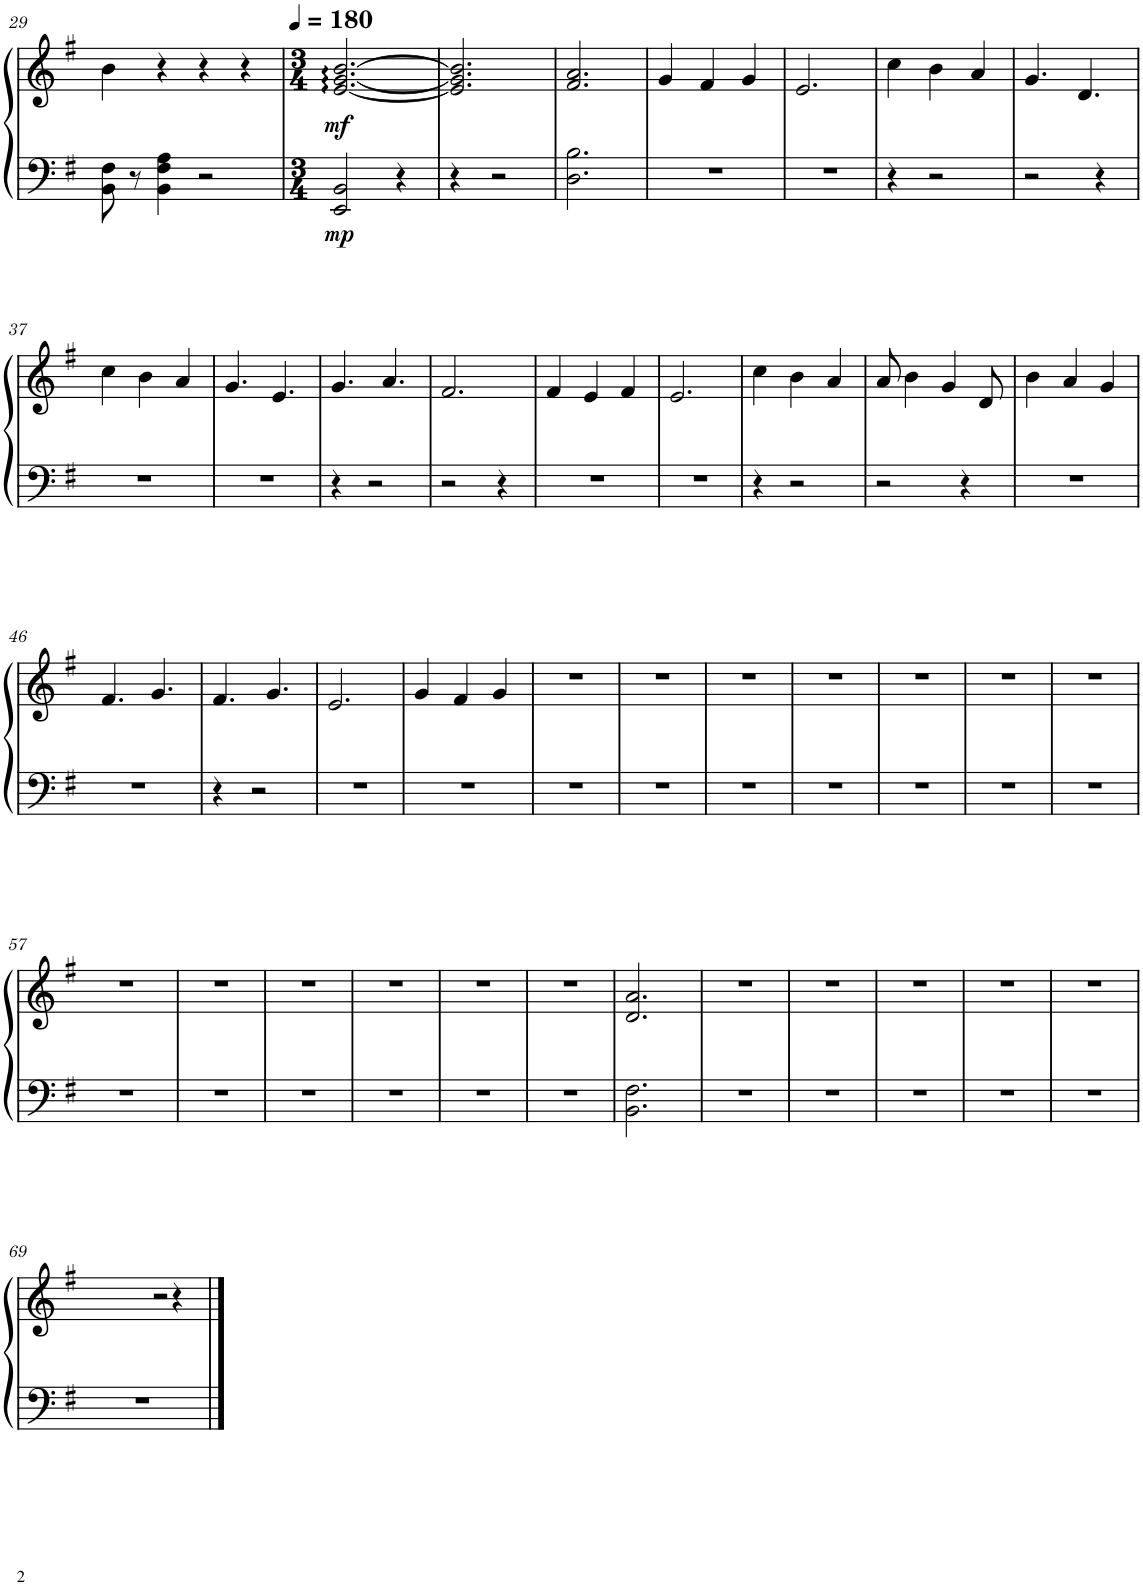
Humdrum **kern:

**kern	**kern	**dynam
*part1	*part1	*part1
*staff2	*staff1	*staff1/2
*I"Piano	*	*
*I'Pno.	*	*
!!LO:PB:g=z
*clefF4	*clefG2	*
*k[f#]	*k[f#]	*
*M4/4	*M4/4	*
=29	=29	=29
8BB\ 8F#\	4b\	.
8r	.	.
4BB\ 4F#\ 4A\	4r	.
2r	4r	.
.	4r	.
=30	=30	=30
*M3/4	*M3/4	*
*	*MM180	*
!	!	!LO:DY:b=2
!	!	!LO:DY:n=1:b
2EE/ 2BB/	[2.e/ [2.g/ [2.b/	mp mf
4r	.	.
=31	=31	=31
4r	2.e/] 2.g/] 2.b/]	.
2r	.	.
=32	=32	=32
2.D\ 2.B\	2.f#/ 2.a/	.
=33	=33	=33
2.r	4g/	.
.	4f#/	.
.	4g/	.
=34	=34	=34
2.r	2.e/	.
=35	=35	=35
4r	4cc\	.
2r	4b\	.
.	4a/	.
=36	=36	=36
2r	4.g/	.
.	4.d/	.
4r	.	.
!!LO:LB:g=z
=37	=37	=37
2.r	4cc\	.
.	4b\	.
.	4a/	.
=38	=38	=38
2.r	4.g/	.
.	4.e/	.
=39	=39	=39
4r	4.g/	.
2r	.	.
.	4.a/	.
=40	=40	=40
2r	2.f#/	.
4r	.	.
=41	=41	=41
2.r	4f#/	.
.	4e/	.
.	4f#/	.
=42	=42	=42
2.r	2.e/	.
=43	=43	=43
4r	4cc\	.
2r	4b\	.
.	4a/	.
=44	=44	=44
2r	8a/	.
.	4b\	.
.	4g/	.
4r	.	.
.	8d/	.
=45	=45	=45
2.r	4b\	.
.	4a/	.
.	4g/	.
!!LO:LB:g=z
=46	=46	=46
2.r	4.f#/	.
.	4.g/	.
=47	=47	=47
4r	4.f#/	.
2r	.	.
.	4.g/	.
=48	=48	=48
2.r	2.e/	.
=49	=49	=49
2.r	4g/	.
.	4f#/	.
.	4g/	.
=50	=50	=50
2.r	2.r	.
=51	=51	=51
2.r	2.r	.
=52	=52	=52
2.r	2.r	.
=53	=53	=53
2.r	2.r	.
=54	=54	=54
2.r	2.r	.
=55	=55	=55
2.r	2.r	.
=56	=56	=56
2.r	2.r	.
!!LO:LB:g=z
=57	=57	=57
2.r	2.r	.
=58	=58	=58
2.r	2.r	.
=59	=59	=59
2.r	2.r	.
=60	=60	=60
2.r	2.r	.
=61	=61	=61
2.r	2.r	.
=62	=62	=62
2.r	2.r	.
=63	=63	=63
2.BB\ 2.F#\	2.d/ 2.a/	.
=64	=64	=64
2.r	2.r	.
=65	=65	=65
2.r	2.r	.
=66	=66	=66
2.r	2.r	.
=67	=67	=67
2.r	2.r	.
=68	=68	=68
2.r	2.r	.
!!LO:LB:g=z
=69	=69	=69
2.r	2r	.
.	4r	.
==	==	==
*-	*-	*-
